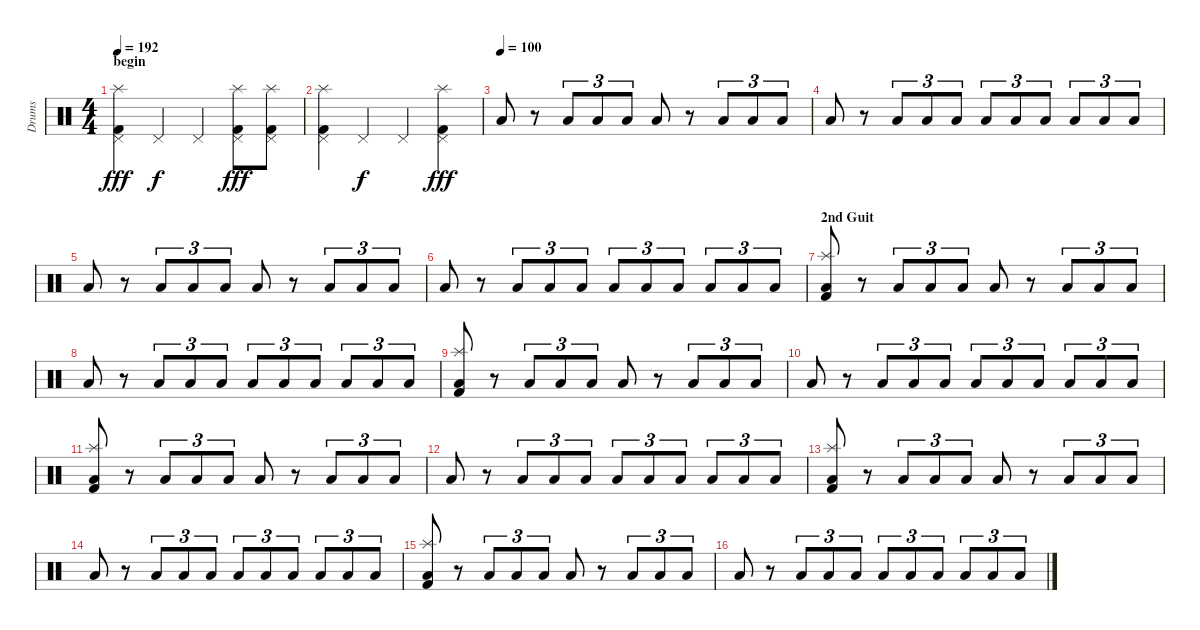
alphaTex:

\track ("Drums" "Drums") {instrument percussion}
\staff {score}
\articulation defaults
\ts (4 4)
\section ("" "begin")
\tempo 192
\tempo 100
\tempo 192
\clef neutral
\ks c
("Pedal Hi-Hat (hit)" "Kick (hit) 2" "Splash (hit)").4{dy fff volume 16} "Pedal Hi-Hat (hit)".4{dy f} "Pedal Hi-Hat (hit)".4 ("Pedal Hi-Hat (hit)" "Kick (hit) 2" "Splash (hit)").8{dy fff} ("Pedal Hi-Hat (hit)" "Kick (hit) 2" "Splash (hit)").8 |
("Pedal Hi-Hat (hit)" "Kick (hit) 2" "Splash (hit)").4{volume 16} "Pedal Hi-Hat (hit)".4{dy f} "Pedal Hi-Hat (hit)".4 ("Pedal Hi-Hat (hit)" "Kick (hit) 2" "Splash (hit)").4{dy fff volume 16} |
\tempo (100)
"Low Tom (hit)".8 r.8 "Low Tom (hit)".8{tu (3 2)} "Low Tom (hit)".8{tu (3 2)} "Low Tom (hit)".8{tu (3 2)} "Low Tom (hit)".8 r.8 "Low Tom (hit)".8{tu (3 2)} "Low Tom (hit)".8{tu (3 2)} "Low Tom (hit)".8{tu (3 2)} |
"Low Tom (hit)".8 r.8 "Low Tom (hit)".8{tu (3 2)} "Low Tom (hit)".8{tu (3 2)} "Low Tom (hit)".8{tu (3 2)} "Low Tom (hit)".8{tu (3 2)} "Low Tom (hit)".8{tu (3 2)} "Low Tom (hit)".8{tu (3 2)} "Low Tom (hit)".8{tu (3 2)} "Low Tom (hit)".8{tu (3 2)} "Low Tom (hit)".8{tu (3 2)} |
"Low Tom (hit)".8 r.8 "Low Tom (hit)".8{tu (3 2)} "Low Tom (hit)".8{tu (3 2)} "Low Tom (hit)".8{tu (3 2)} "Low Tom (hit)".8 r.8 "Low Tom (hit)".8{tu (3 2)} "Low Tom (hit)".8{tu (3 2)} "Low Tom (hit)".8{tu (3 2)} |
"Low Tom (hit)".8 r.8 "Low Tom (hit)".8{tu (3 2)} "Low Tom (hit)".8{tu (3 2)} "Low Tom (hit)".8{tu (3 2)} "Low Tom (hit)".8{tu (3 2)} "Low Tom (hit)".8{tu (3 2)} "Low Tom (hit)".8{tu (3 2)} "Low Tom (hit)".8{tu (3 2)} "Low Tom (hit)".8{tu (3 2)} "Low Tom (hit)".8{tu (3 2)} |
\section ("" "2nd Guit")
("Low Tom (hit)" "Kick (hit) 2" "Splash (hit)").8{volume 16} r.8 "Low Tom (hit)".8{tu (3 2)} "Low Tom (hit)".8{tu (3 2)} "Low Tom (hit)".8{tu (3 2)} "Low Tom (hit)".8 r.8 "Low Tom (hit)".8{tu (3 2)} "Low Tom (hit)".8{tu (3 2)} "Low Tom (hit)".8{tu (3 2)} |
"Low Tom (hit)".8 r.8 "Low Tom (hit)".8{tu (3 2)} "Low Tom (hit)".8{tu (3 2)} "Low Tom (hit)".8{tu (3 2)} "Low Tom (hit)".8{tu (3 2)} "Low Tom (hit)".8{tu (3 2)} "Low Tom (hit)".8{tu (3 2)} "Low Tom (hit)".8{tu (3 2)} "Low Tom (hit)".8{tu (3 2)} "Low Tom (hit)".8{tu (3 2)} |
("Low Tom (hit)" "Kick (hit) 2" "Splash (hit)").8{volume 16} r.8 "Low Tom (hit)".8{tu (3 2)} "Low Tom (hit)".8{tu (3 2)} "Low Tom (hit)".8{tu (3 2)} "Low Tom (hit)".8 r.8 "Low Tom (hit)".8{tu (3 2)} "Low Tom (hit)".8{tu (3 2)} "Low Tom (hit)".8{tu (3 2)} |
"Low Tom (hit)".8 r.8 "Low Tom (hit)".8{tu (3 2)} "Low Tom (hit)".8{tu (3 2)} "Low Tom (hit)".8{tu (3 2)} "Low Tom (hit)".8{tu (3 2)} "Low Tom (hit)".8{tu (3 2)} "Low Tom (hit)".8{tu (3 2)} "Low Tom (hit)".8{tu (3 2)} "Low Tom (hit)".8{tu (3 2)} "Low Tom (hit)".8{tu (3 2)} |
("Low Tom (hit)" "Kick (hit) 2" "Splash (hit)").8{volume 16} r.8 "Low Tom (hit)".8{tu (3 2)} "Low Tom (hit)".8{tu (3 2)} "Low Tom (hit)".8{tu (3 2)} "Low Tom (hit)".8 r.8 "Low Tom (hit)".8{tu (3 2)} "Low Tom (hit)".8{tu (3 2)} "Low Tom (hit)".8{tu (3 2)} |
"Low Tom (hit)".8 r.8 "Low Tom (hit)".8{tu (3 2)} "Low Tom (hit)".8{tu (3 2)} "Low Tom (hit)".8{tu (3 2)} "Low Tom (hit)".8{tu (3 2)} "Low Tom (hit)".8{tu (3 2)} "Low Tom (hit)".8{tu (3 2)} "Low Tom (hit)".8{tu (3 2)} "Low Tom (hit)".8{tu (3 2)} "Low Tom (hit)".8{tu (3 2)} |
("Low Tom (hit)" "Kick (hit) 2" "Splash (hit)").8{volume 16} r.8 "Low Tom (hit)".8{tu (3 2)} "Low Tom (hit)".8{tu (3 2)} "Low Tom (hit)".8{tu (3 2)} "Low Tom (hit)".8 r.8 "Low Tom (hit)".8{tu (3 2)} "Low Tom (hit)".8{tu (3 2)} "Low Tom (hit)".8{tu (3 2)} |
"Low Tom (hit)".8 r.8 "Low Tom (hit)".8{tu (3 2)} "Low Tom (hit)".8{tu (3 2)} "Low Tom (hit)".8{tu (3 2)} "Low Tom (hit)".8{tu (3 2)} "Low Tom (hit)".8{tu (3 2)} "Low Tom (hit)".8{tu (3 2)} "Low Tom (hit)".8{tu (3 2)} "Low Tom (hit)".8{tu (3 2)} "Low Tom (hit)".8{tu (3 2)} |
("Low Tom (hit)" "Kick (hit) 2" "Splash (hit)").8{volume 16} r.8 "Low Tom (hit)".8{tu (3 2)} "Low Tom (hit)".8{tu (3 2)} "Low Tom (hit)".8{tu (3 2)} "Low Tom (hit)".8 r.8 "Low Tom (hit)".8{tu (3 2)} "Low Tom (hit)".8{tu (3 2)} "Low Tom (hit)".8{tu (3 2)} |
"Low Tom (hit)".8 r.8 "Low Tom (hit)".8{tu (3 2)} "Low Tom (hit)".8{tu (3 2)} "Low Tom (hit)".8{tu (3 2)} "Low Tom (hit)".8{tu (3 2)} "Low Tom (hit)".8{tu (3 2)} "Low Tom (hit)".8{tu (3 2)} "Low Tom (hit)".8{tu (3 2)} "Low Tom (hit)".8{tu (3 2)} "Low Tom (hit)".8{tu (3 2)}
